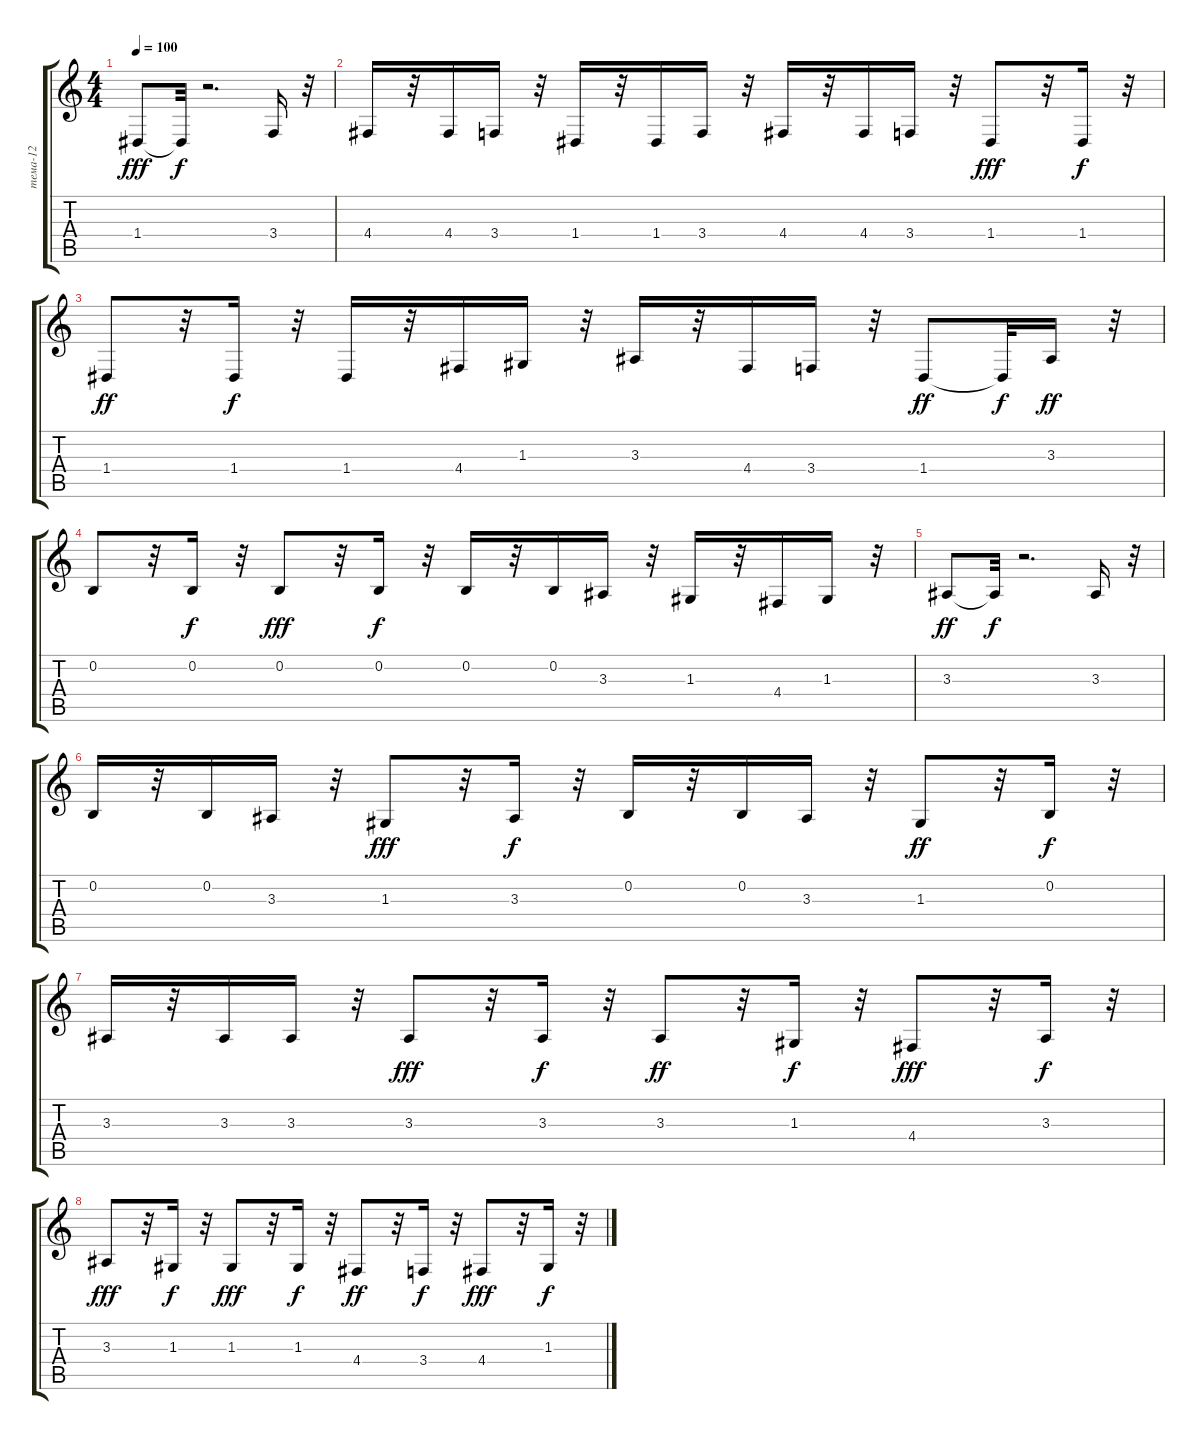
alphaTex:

\track ("тема-12" "тема-12") {instrument trumpet}
\staff {score tabs}
\tuning (E4 B3 G3 D3 A2 E2) {hide}
\ts (4 4)
\tempo 100
\clef g2
\ks c
1.4.8{dy fff} 1.4{t}.32{dy f} r.2{d} 3.4.16 r.32 |
4.4.16 r.32 4.4.16 3.4.16 r.32 1.4.16 r.32 1.4.16 3.4.16 r.32 4.4.16 r.32 4.4.16 3.4.16 r.32 1.4.8{dy fff} r.32 1.4.16{dy f} r.32 |
1.4.8{dy ff} r.32 1.4.16{dy f} r.32 1.4.16 r.32 4.4.16 1.3.16 r.32 3.3.16 r.32 4.4.16 3.4.16 r.32 1.4.8{dy ff} 1.4{t}.32{dy f} 3.3.16{dy ff} r.32 |
0.2.8 r.32 0.2.16{dy f} r.32 0.2.8{dy fff} r.32 0.2.16{dy f} r.32 0.2.16 r.32 0.2.16 3.3.16 r.32 1.3.16 r.32 4.4.16 1.3.16 r.32 |
3.3.8{dy ff} 3.3{t}.32{dy f} r.2{d} 3.3.16 r.32 |
0.2.16 r.32 0.2.16 3.3.16 r.32 1.3.8{dy fff} r.32 3.3.16{dy f} r.32 0.2.16 r.32 0.2.16 3.3.16 r.32 1.3.8{dy ff} r.32 0.2.16{dy f} r.32 |
3.3.16 r.32 3.3.16 3.3.16 r.32 3.3.8{dy fff} r.32 3.3.16{dy f} r.32 3.3.8{dy ff} r.32 1.3.16{dy f} r.32 4.4.8{dy fff} r.32 3.3.16{dy f} r.32 |
3.3.8{dy fff} r.32 1.3.16{dy f} r.32 1.3.8{dy fff} r.32 1.3.16{dy f} r.32 4.4.8{dy ff} r.32 3.4.16{dy f} r.32 4.4.8{dy fff} r.32 1.3.16{dy f} r.32
